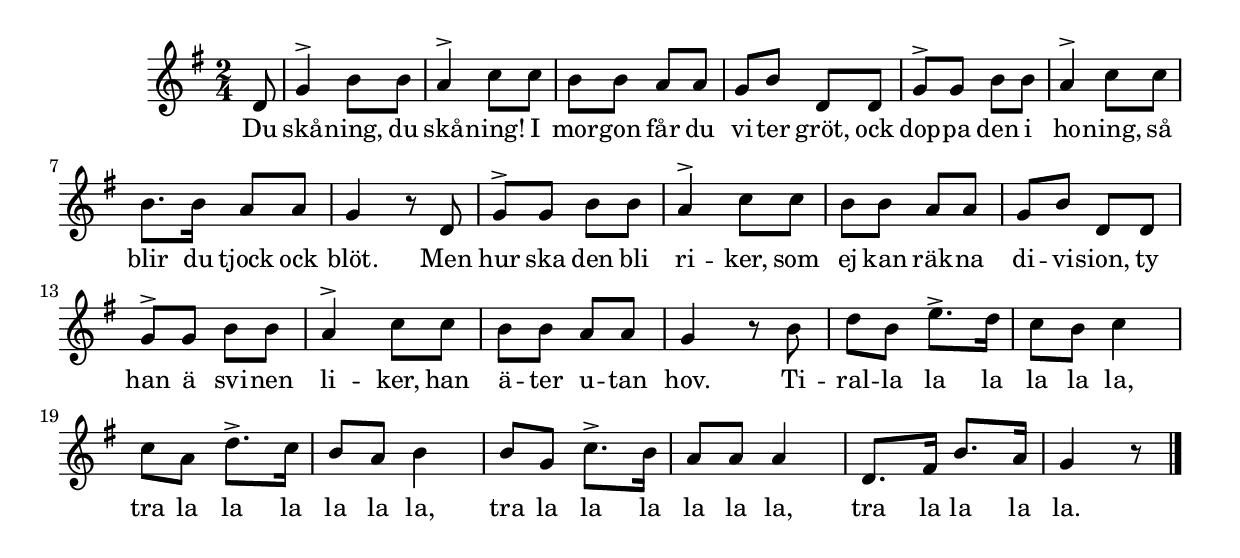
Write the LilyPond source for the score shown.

{
\time 2/4
\key g \major
\partial 8

 d'8  | 
 g'4^> b'8 b'  | 
 a'4^> c''8 c''  | 
 b' b' a' a'  | 
 g' b' d' d'  | 
 g'^> g' b' b'  | 
 a'4^> c''8 c''  | 
 b'8. b'16 a'8 a'  | 
 g'4 r8 d'  | 
 g'^> g' b' b'  | 
 a'4^> c''8 c''  | 
 b' b' a' a'  | 
 g' b' d' d'  | 
 g'^> g' b' b'  | 
 a'4^> c''8 c''  | 
 b' b' a' a'  | 
 g'4 r8 b'  | 
 d'' b' e''8.^> d''16  | 
 c''8 b' c''4  | 
 c''8 a' d''8.^> c''16  | 
 b'8 a' b'4  | 
 b'8 g' c''8.^> b'16  | 
 a'8 a' a'4  | 
 d'8. fis'16 b'8. a'16  | 
 g'4 r8 \bar "|."
 }
 \addlyrics {
     Du skå -- ning, du skå -- ning! I mor -- gon får du vi -- ter gröt, ock
     dop -- pa den i ho -- ning, så blir du tjock ock blöt. Men
     hur ska den bli ri -- ker, som ej kan räk -- na di -- vi -- sion, ty han ä svi -- nen
     li -- ker, han ä -- ter u -- tan hov. Ti -- ral -- la la la la la la,
     tra la la la la la la, tra la la la la la la, tra la la la la.
}
